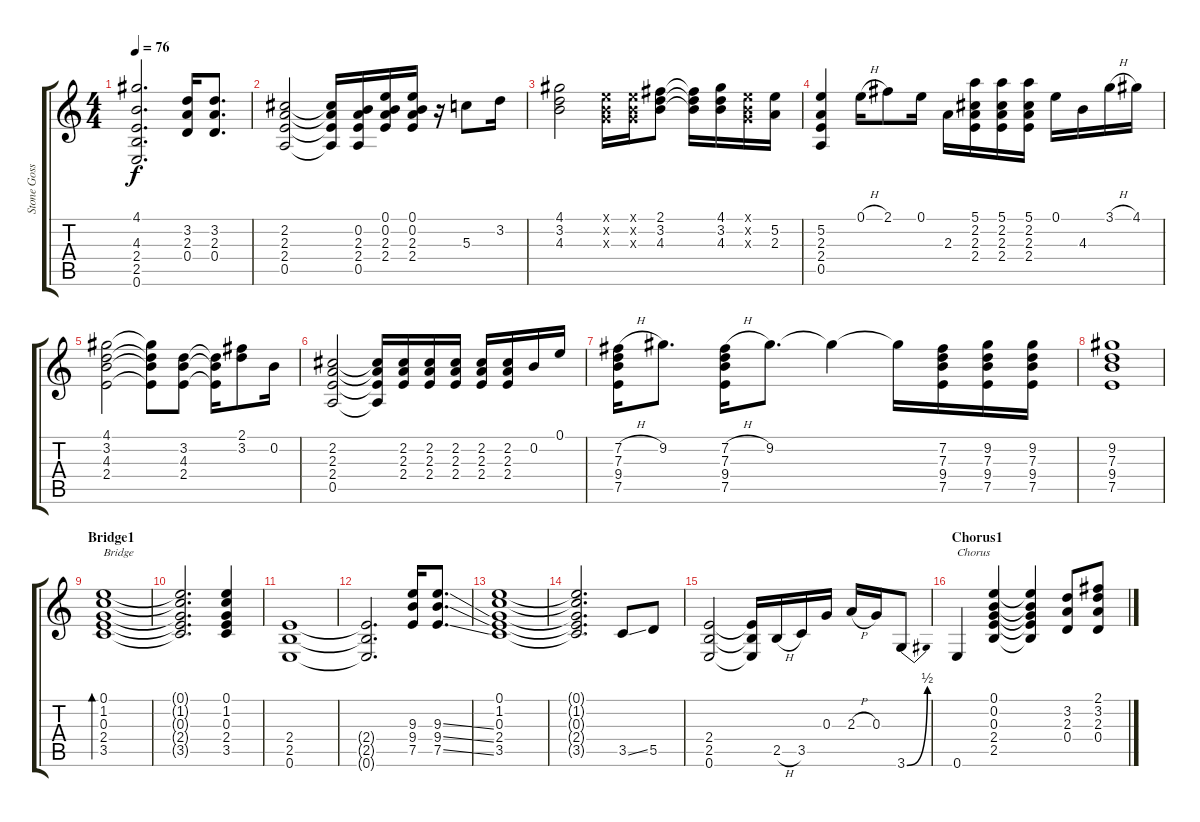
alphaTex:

\track ("Stone Gossard (Guitar)" "Stone Goss") {instrument electricguitarclean}
\staff {score tabs}
\tuning (E4 B3 G3 D3 A2 E2) {hide}
\ts (4 4)
\tempo 76
\clef g2
\ks c
(4.1 4.3 2.4 2.5 0.6).2{d dy f} (3.2 2.3 0.4).16 (3.2 2.3 0.4).8{d} |
(2.2 2.3 2.4 0.5).2 (2.2{t} 2.3{t} 2.4{t} 0.5{t}).16 (0.2 2.3 2.4 0.5).16 (0.1 0.2 2.3 2.4).16 (0.1 0.2 2.3 2.4).16 r.16 5.3.8 3.2.16 |
(4.1 3.2 4.3).2 (0.1{x} 0.2{x} 0.3{x}).16 (0.1{x} 0.2{x} 0.3{x}).16 (2.1 3.2 4.3).8 (2.1{t} 3.2{t} 4.3{t}).16 (4.1 3.2 4.3).16 (0.1{x} 0.2{x} 0.3{x}).16 (5.2 2.3).16 |
(5.2 2.3 2.4 0.5).4 0.1{h}.16 2.1.8 0.1.16 2.3.16 (5.1 2.2 2.3 2.4).16 (5.1 2.2 2.3 2.4).16 (5.1 2.2 2.3 2.4).16 0.1.16 4.3.16 3.1{h}.16 4.1.16 |
(4.1 3.2 4.3 2.4).2 (4.1{t} 3.2{t} 4.3{t} 2.4{t}).8 (3.2 4.3 2.4).8 (3.2{t} 4.3{t} 2.4{t}).16 (2.1 3.2).8 0.2.16 |
(2.2 2.3 2.4 0.5).2 (2.2{t} 2.3{t} 2.4{t} 0.5{t}).16 (2.2 2.3 2.4).16 (2.2 2.3 2.4).16 (2.2 2.3 2.4).16 (2.2 2.3 2.4).16 (2.2 2.3 2.4).16 0.2.16 0.1.16 |
(7.2{h} 7.3 9.4 7.5).16 9.2.8{d} (7.2{h} 7.3 9.4 7.5).16 9.2.8{d} 9.2{t}.4 9.2{t}.16 (7.2 7.3 9.4 7.5).16 (9.2 7.3 9.4 7.5).16 (9.2 7.3 9.4 7.5).16 |
(9.2 7.3 9.4 7.5).1 |
\section ("" "Bridge1")
(0.1 1.2 0.3 2.4 3.5).1{bd 120 txt "Bridge"} |
(0.1{t} 1.2{t} 0.3{t} 2.4{t} 3.5{t}).2{d} (0.1 1.2 0.3 2.4 3.5).4 |
(2.4 2.5 0.6).1 |
(2.4{t} 2.5{t} 0.6{t}).2{d} (9.3 9.4 7.5).16 (9.3{ss} 9.4{ss} 7.5{ss}).8{d} |
(0.1 1.2 0.3 2.4 3.5).1 |
(0.1{t} 1.2{t} 0.3{t} 2.4{t} 3.5{t}).2{d} 3.5{ss}.8 5.5.8 |
(2.4 2.5 0.6).2 (2.4{t} 2.5{t} 0.6{t}).16 2.5{h}.16 3.5.16 0.3.16 2.3{h}.16 0.3.16 3.6{be (bend 0 0 60 2)}.8 |
\section ("" "Chorus1")
0.6.4{txt "Chorus"} (0.1 0.2 0.3 2.4 2.5).4 (0.1{t} 0.2{t} 0.3{t} 2.4{t} 2.5{t}).4 (3.2 2.3 0.4).8 (2.1 3.2 2.3 0.4).8
